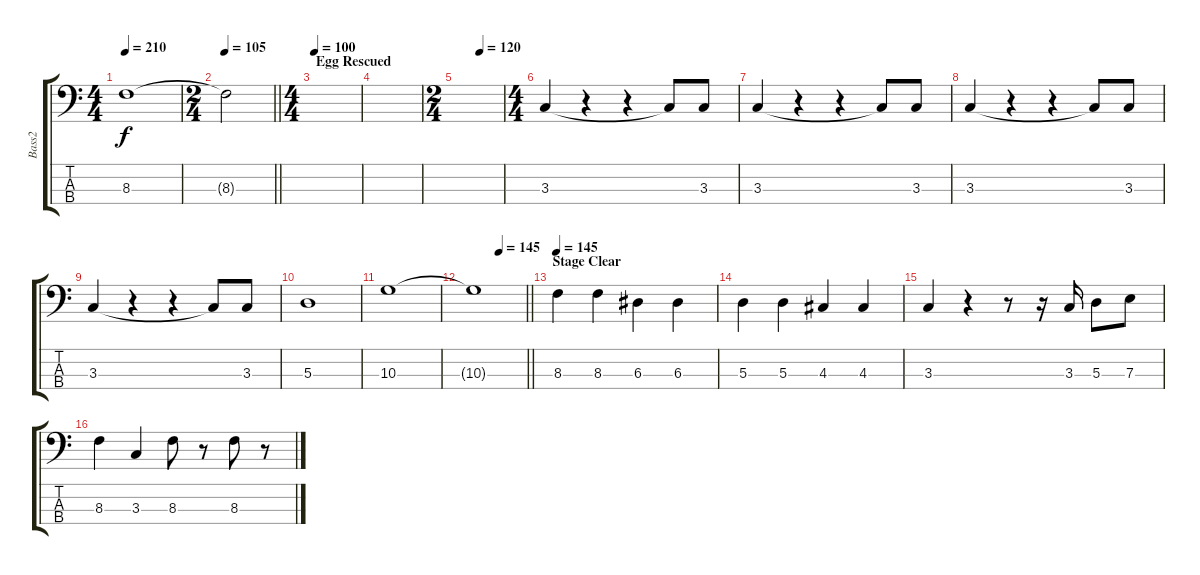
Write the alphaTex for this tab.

\track ("Bass2" "Bass2") {instrument electricbassfinger}
\staff {score tabs}
\tuning (G2 D2 A1 E1) {hide}
\ts (4 4)
\tempo 210
\clef f4
\ks c
8.3.1{dy f} |
\ts (2 4)
\tempo 105
\barLineRight lightlight
8.3{t}.2 |
\ts (4 4)
\section ("" "Egg Rescued")
\tempo 100
|
|
\ts (2 4)
\tempo (120 0.5)
|
\ts (4 4)
3.3.4 r.4 r.4 3.3{t}.8 3.3.8 |
3.3.4 r.4 r.4 3.3{t}.8 3.3.8 |
3.3.4 r.4 r.4 3.3{t}.8 3.3.8 |
3.3.4 r.4 r.4 3.3{t}.8 3.3.8 |
5.3.1 |
10.3.1 |
\tempo (145 0.5)
\barLineRight lightlight
10.3{t}.1 |
\section ("" "Stage Clear")
\tempo 145
8.3.4 8.3.4 6.3.4 6.3.4 |
5.3.4 5.3.4 4.3.4 4.3.4 |
3.3.4 r.4 r.8 r.16 3.3.16 5.3.8 7.3.8 |
8.3.4 3.3.4 8.3.8 r.8 8.3.8 r.8
